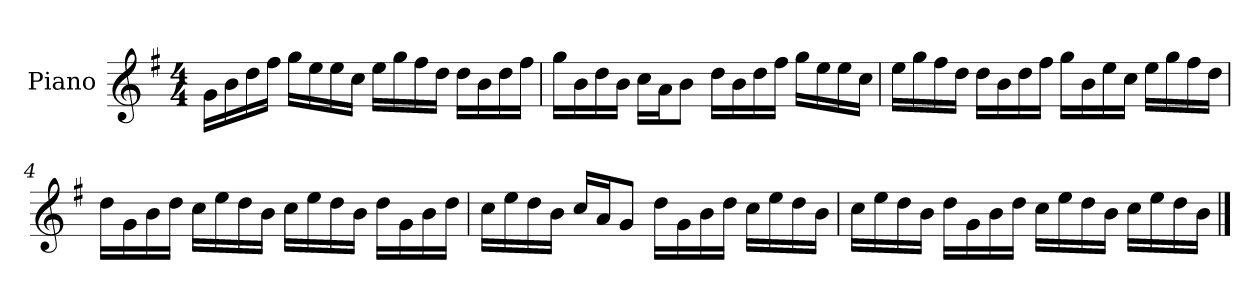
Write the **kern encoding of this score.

**kern
*part1
*staff1
*I"Piano
*I'P-no
*clefG2
*k[f#]
*M4/4
*MM90
=1
16g\LL
16b\
16dd\
16ff#\JJ
16gg\LL
16ee\
16ee\
16cc\JJ
16ee\LL
16gg\
16ff#\
16dd\JJ
16dd\LL
16b\
16dd\
16ff#\JJ
=2
16gg\LL
16b\
16dd\
16b\JJ
16cc\LL
16a\J
8b\J
16dd\LL
16b\
16dd\
16ff#\JJ
16gg\LL
16ee\
16ee\
16cc\JJ
!!LO:LB:g=z
=3
16ee\LL
16gg\
16ff#\
16dd\JJ
16dd\LL
16b\
16dd\
16ff#\JJ
16gg\LL
16b\
16ee\
16cc\JJ
16ee\LL
16gg\
16ff#\
16dd\JJ
=4
16dd\LL
16g\
16b\
16dd\JJ
16cc\LL
16ee\
16dd\
16b\JJ
16cc\LL
16ee\
16dd\
16b\JJ
16dd\LL
16g\
16b\
16dd\JJ
=5
16cc\LL
16ee\
16dd\
16b\JJ
16cc/LL
16a/J
8g/J
16dd\LL
16g\
16b\
16dd\JJ
16cc\LL
16ee\
16dd\
16b\JJ
!!LO:LB:g=z
=6
16cc\LL
16ee\
16dd\
16b\JJ
16dd\LL
16g\
16b\
16dd\JJ
16cc\LL
16ee\
16dd\
16b\JJ
16cc\LL
16ee\
16dd\
16b\JJ
==
*-
